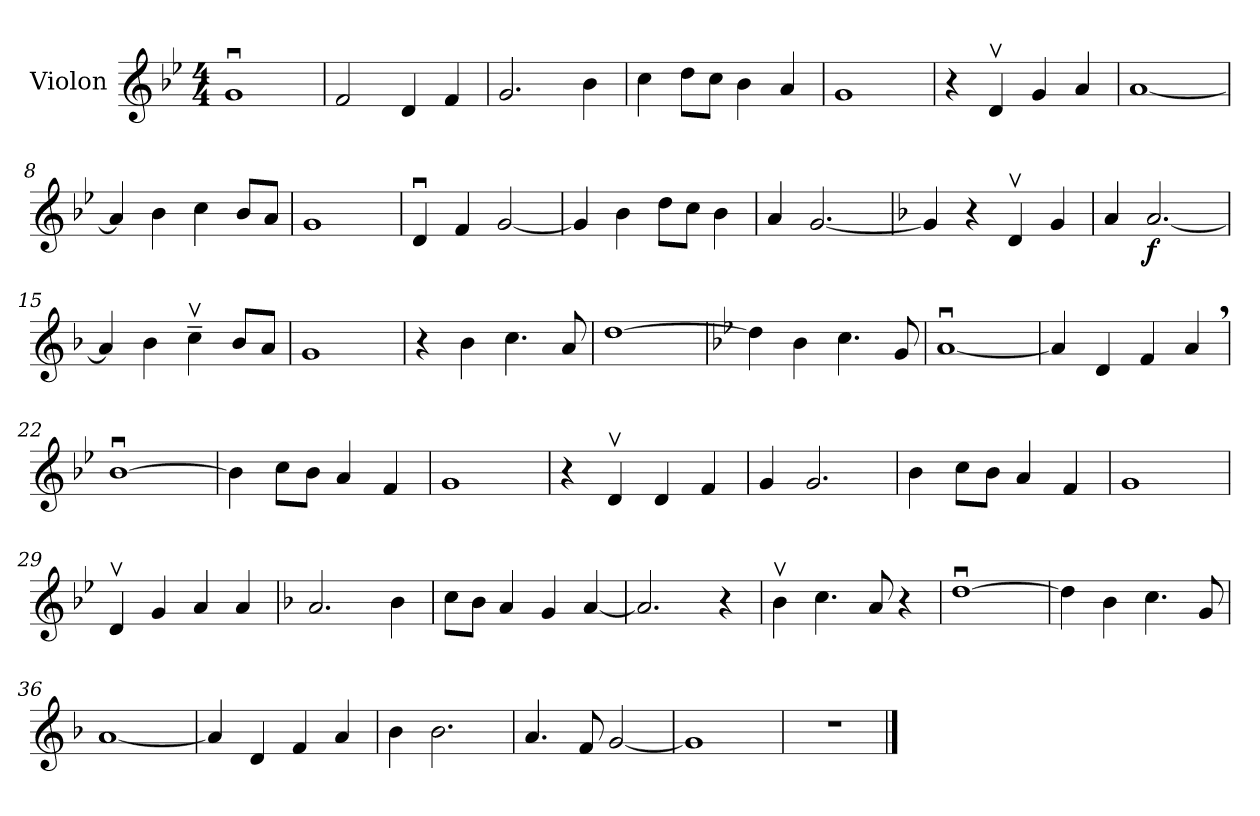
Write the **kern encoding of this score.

**kern	**dynam
*part1	*part1
*staff1	*staff1
*I"Violon	*
*I'Vln.	*
*clefG2	*
*k[b-e-]	*
*M4/4	*
=1	=1
1gu	.
=2	=2
2f/	.
4d/	.
4f/	.
=3	=3
2.g/	.
4b-\	.
=4	=4
4cc\	.
8dd\L	.
8cc\J	.
4b-\	.
4a/	.
=5	=5
1g	.
=6	=6
4r	.
4dv/	.
4g/	.
4a/	.
=7	=7
[1a	.
=8	=8
4a/]	.
4b-\	.
4cc\	.
8b-/L	.
8a/J	.
=9	=9
1g	.
=10	=10
4du/	.
4f/	.
[2g/	.
!!LO:LB:g=z
=11	=11
4g/]	.
4b-\	.
8dd\L	.
8cc\J	.
4b-\	.
=12	=12
4a/	.
[2.g/	.
=13	=13
*k[b-]	*
4g/]	.
4r	.
4dv/	.
4g/	.
=14	=14
4a/	.
!	!LO:DY:b
[2.a/	f
=15	=15
4a/]	.
4b-\	.
4ccv~\	.
8b-/L	.
8a/J	.
=16	=16
1g	.
=17	=17
4r	.
4b-\	.
4.cc\	.
8a/	.
=18	=18
[1dd	.
=19	=19
*k[b-e-]	*
4dd\]	.
4b-\	.
4.cc\	.
8g/	.
=20	=20
[1au	.
!!LO:LB:g=z
=21	=21
4a/]	.
4d/	.
4f/	.
4a,/	.
=22	=22
[1b-u	.
=23	=23
4b-\]	.
8cc\L	.
8b-\J	.
4a/	.
4f/	.
=24	=24
1g	.
=25	=25
4r	.
4dv/	.
4d/	.
4f/	.
=26	=26
4g/	.
2.g/	.
=27	=27
4b-\	.
8cc\L	.
8b-\J	.
4a/	.
4f/	.
=28	=28
1g	.
=29	=29
4dv/	.
4g/	.
4a/	.
4a/	.
=30	=30
*k[b-]	*
2.a/	.
4b-\	.
!!LO:LB:g=z
=31	=31
8cc\L	.
8b-\J	.
4a/	.
4g/	.
[4a/	.
=32	=32
2.a/]	.
4r	.
=33	=33
4b-v\	.
4.cc\	.
8a/	.
4r	.
=34	=34
[1ddu	.
=35	=35
4dd\]	.
4b-\	.
4.cc\	.
8g/	.
=36	=36
[1a	.
=37	=37
4a/]	.
4d/	.
4f/	.
4a/	.
=38	=38
4b-\	.
2.b-\	.
=39	=39
4.a/	.
8f/	.
[2g/	.
=40	=40
1g]	.
=41	=41
1r	.
==	==
*-	*-
